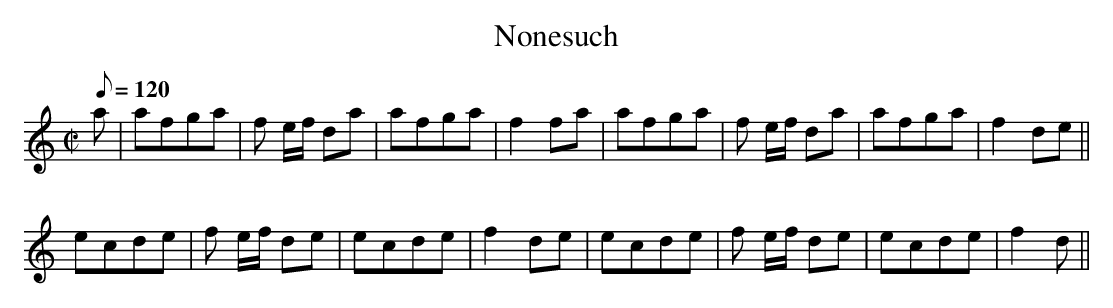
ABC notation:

X:1
T:Nonesuch
L:1/8
M:C|
Q:120
K:D dorian
a|afga|f e/2f/2 da|afga|f2 fa|afga|f e/2f/2 da|afga|f2 de||
ecde|f e/2f/2 de|ecde|f2 de|ecde|f e/2f/2 de|ecde|f2 d||
